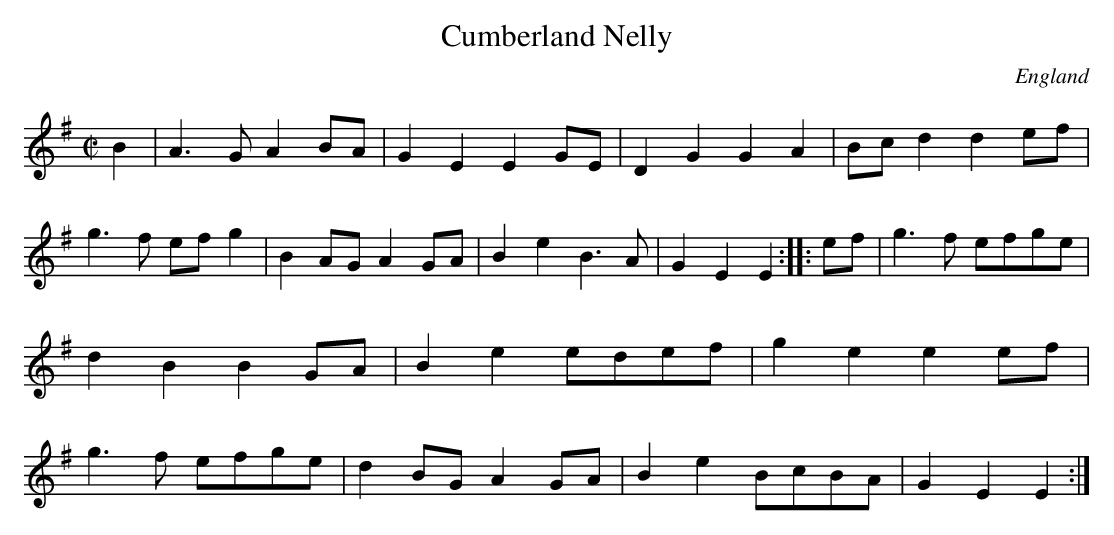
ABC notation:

X:1
T:Cumberland Nelly
M:C|
O:England
K:E min
B2|\
A3G A2BA| G2E2 E2GE| D2G2 G2A2| Bcd2 d2ef| \
g3f efg2| B2AG A2GA| B2e2 B3A| G2E2 E2::\
ef|\
g3f efge| d2B2 B2GA| B2e2 edef| g2e2 e2ef| \
g3f efge| d2BG A2GA| B2e2 BcBA| G2E2 E2:|
